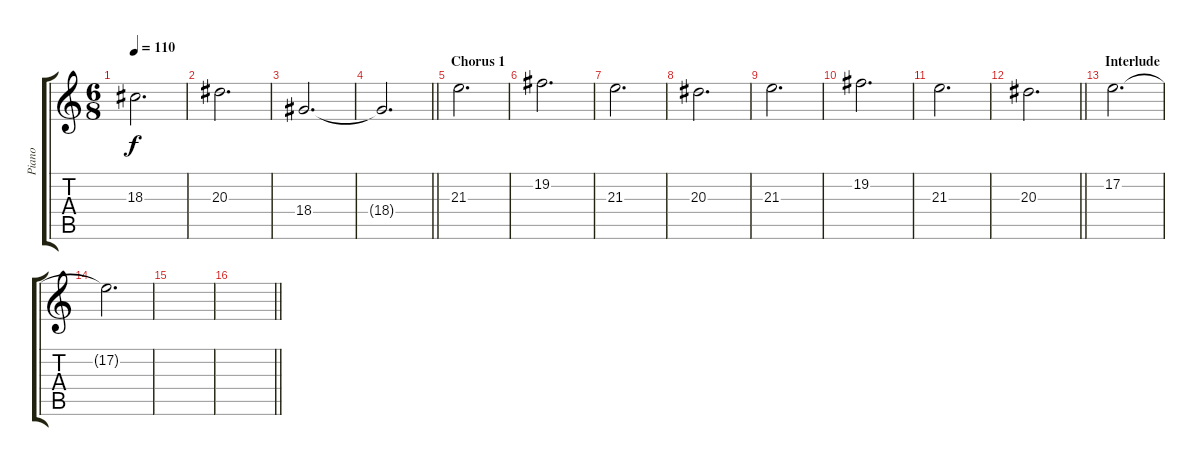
\track ("Piano" "Piano") {instrument acousticgrandpiano}
\staff {score tabs}
\tuning (E4 B3 G3 D3 A2 E2) {hide}
\ts (6 8)
\tempo 110
\clef g2
\ks c
18.3.2{d dy f} |
20.3.2{d} |
18.4.2{d} |
\barLineRight lightlight
18.4{t}.2{d} |
\section ("" "Chorus 1")
21.3.2{d} |
19.2.2{d} |
21.3.2{d} |
20.3.2{d} |
21.3.2{d} |
19.2.2{d} |
21.3.2{d} |
\barLineRight lightlight
20.3.2{d} |
\section ("" "Interlude")
17.2.2{d} |
17.2{t}.2{d} |
|
\barLineRight lightlight
